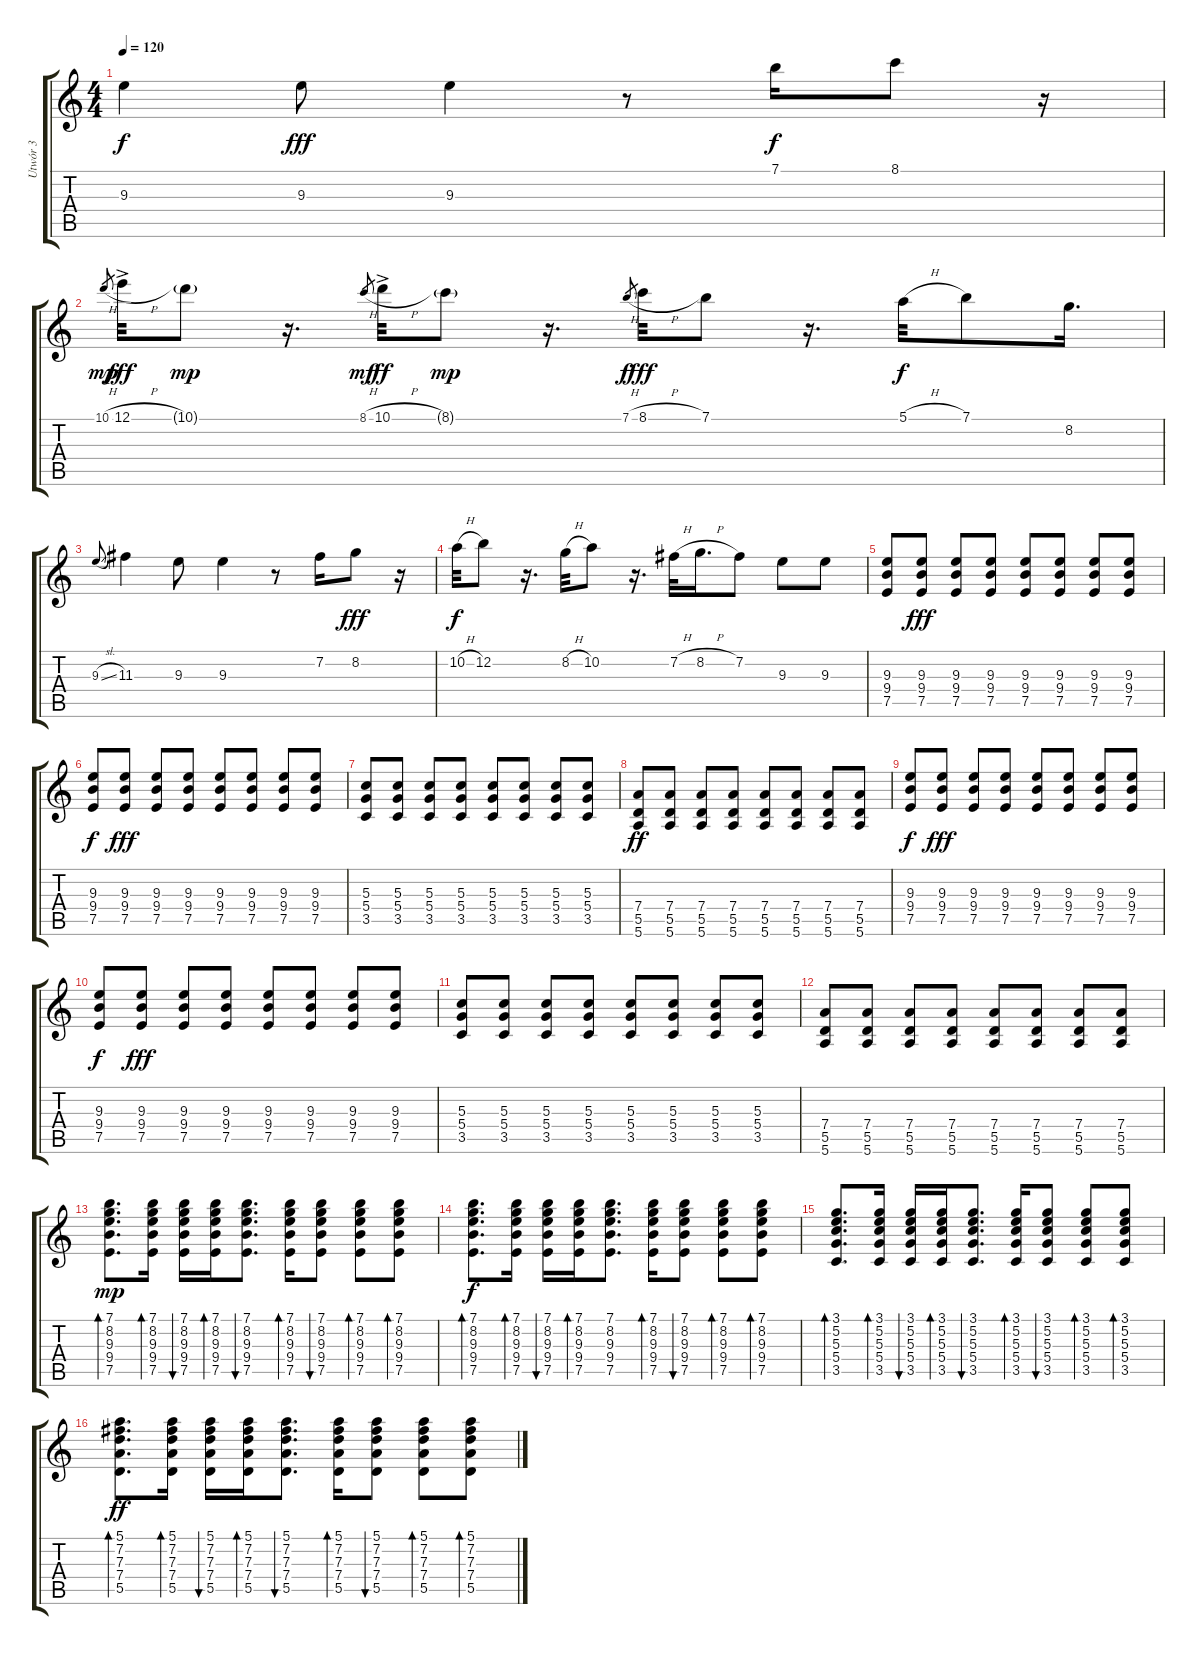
\track ("Utwór 3" "Utwór 3") {instrument acousticguitarsteel}
\staff {score tabs}
\tuning (E4 B3 G3 D3 A2 E2) {hide}
\ts (4 4)
\tempo 120
\clef g2
\ks c
9.3{t}.4{dy f} 9.3.8{dy fff} 9.3.4 r.8 7.1.16{dy f} 8.1.8 r.16 |
10.1{h}.8{gr dy mp} 12.1{h ac}.32{dy fff} 10.1{g}.8{dy mp} r.16{d} 8.1{h}.8{gr dy mf} 10.1{h ac}.32{dy ff} 8.1{g}.8{dy mp} r.16{d} 7.1{h}.8{gr dy f} 8.1{h}.32{dy fff} 7.1.8 r.16{d} 5.1{h}.32{dy f} 7.1.8 8.2.16{d} |
9.3{sl}.8{gr onbeat} 11.3.4 9.3.8 9.3.4 r.8 7.2.16 8.2.8{dy fff} r.16 |
10.2{h}.32{dy f} 12.2.8 r.16{d} 8.2{h}.32 10.2.8 r.16{d} 7.2{h}.32 8.2{h}.16{d} 7.2.8 9.3.8 9.3.8 |
(9.3 9.4 7.5).8 (9.3 9.4 7.5).8{dy fff} (9.3 9.4 7.5).8 (9.3 9.4 7.5).8 (9.3 9.4 7.5).8 (9.3 9.4 7.5).8 (9.3 9.4 7.5).8 (9.3 9.4 7.5).8 |
(9.3 9.4 7.5).8{dy f} (9.3 9.4 7.5).8{dy fff} (9.3 9.4 7.5).8 (9.3 9.4 7.5).8 (9.3 9.4 7.5).8 (9.3 9.4 7.5).8 (9.3 9.4 7.5).8 (9.3 9.4 7.5).8 |
(5.3 5.4 3.5).8 (5.3 5.4 3.5).8 (5.3 5.4 3.5).8 (5.3 5.4 3.5).8 (5.3 5.4 3.5).8 (5.3 5.4 3.5).8 (5.3 5.4 3.5).8 (5.3 5.4 3.5).8 |
(7.4 5.5 5.6).8{dy ff} (7.4 5.5 5.6).8 (7.4 5.5 5.6).8 (7.4 5.5 5.6).8 (7.4 5.5 5.6).8 (7.4 5.5 5.6).8 (7.4 5.5 5.6).8 (7.4 5.5 5.6).8 |
(9.3 9.4 7.5).8{dy f} (9.3 9.4 7.5).8{dy fff} (9.3 9.4 7.5).8 (9.3 9.4 7.5).8 (9.3 9.4 7.5).8 (9.3 9.4 7.5).8 (9.3 9.4 7.5).8 (9.3 9.4 7.5).8 |
(9.3 9.4 7.5).8{dy f} (9.3 9.4 7.5).8{dy fff} (9.3 9.4 7.5).8 (9.3 9.4 7.5).8 (9.3 9.4 7.5).8 (9.3 9.4 7.5).8 (9.3 9.4 7.5).8 (9.3 9.4 7.5).8 |
(5.3 5.4 3.5).8 (5.3 5.4 3.5).8 (5.3 5.4 3.5).8 (5.3 5.4 3.5).8 (5.3 5.4 3.5).8 (5.3 5.4 3.5).8 (5.3 5.4 3.5).8 (5.3 5.4 3.5).8 |
(7.4 5.5 5.6).8 (7.4 5.5 5.6).8 (7.4 5.5 5.6).8 (7.4 5.5 5.6).8 (7.4 5.5 5.6).8 (7.4 5.5 5.6).8 (7.4 5.5 5.6).8 (7.4 5.5 5.6).8 |
(7.1 8.2 9.3 9.4 7.5).8{d bd 30 dy mp} (7.1 8.2 9.3 9.4 7.5).16{bd 30} (7.1 8.2 9.3 9.4 7.5).16{bu 30} (7.1 8.2 9.3 9.4 7.5).16{bd 30} (7.1 8.2 9.3 9.4 7.5).8{d bu 30} (7.1 8.2 9.3 9.4 7.5).16{bd 30} (7.1 8.2 9.3 9.4 7.5).8{bu 30} (7.1 8.2 9.3 9.4 7.5).8{bd 30} (7.1 8.2 9.3 9.4 7.5).8{bd 30} |
(7.1 8.2 9.3 9.4 7.5).8{d bd 30 dy f} (7.1 8.2 9.3 9.4 7.5).16{bd 30} (7.1 8.2 9.3 9.4 7.5).16{bu 30} (7.1 8.2 9.3 9.4 7.5).16{bd 30} (7.1 8.2 9.3 9.4 7.5).8{d} (7.1 8.2 9.3 9.4 7.5).16{bd 30} (7.1 8.2 9.3 9.4 7.5).8{bu 30} (7.1 8.2 9.3 9.4 7.5).8{bd 30} (7.1 8.2 9.3 9.4 7.5).8{bd 30} |
(3.1 5.2 5.3 5.4 3.5).8{d bd 30} (3.1 5.2 5.3 5.4 3.5).16{bd 30} (3.1 5.2 5.3 5.4 3.5).16{bu 30} (3.1 5.2 5.3 5.4 3.5).16{bd 30} (3.1 5.2 5.3 5.4 3.5).8{d bu 30} (3.1 5.2 5.3 5.4 3.5).16{bd 30} (3.1 5.2 5.3 5.4 3.5).8{bu 30} (3.1 5.2 5.3 5.4 3.5).8{bd 30} (3.1 5.2 5.3 5.4 3.5).8{bd 30} |
(5.1 7.2 7.3 7.4 5.5).8{d bd 30 dy ff} (5.1 7.2 7.3 7.4 5.5).16{bd 30} (5.1 7.2 7.3 7.4 5.5).16{bu 30} (5.1 7.2 7.3 7.4 5.5).16{bd 30} (5.1 7.2 7.3 7.4 5.5).8{d bu 30} (5.1 7.2 7.3 7.4 5.5).16{bd 30} (5.1 7.2 7.3 7.4 5.5).8{bu 30} (5.1 7.2 7.3 7.4 5.5).8{bd 30} (5.1 7.2 7.3 7.4 5.5).8{bd 30}
